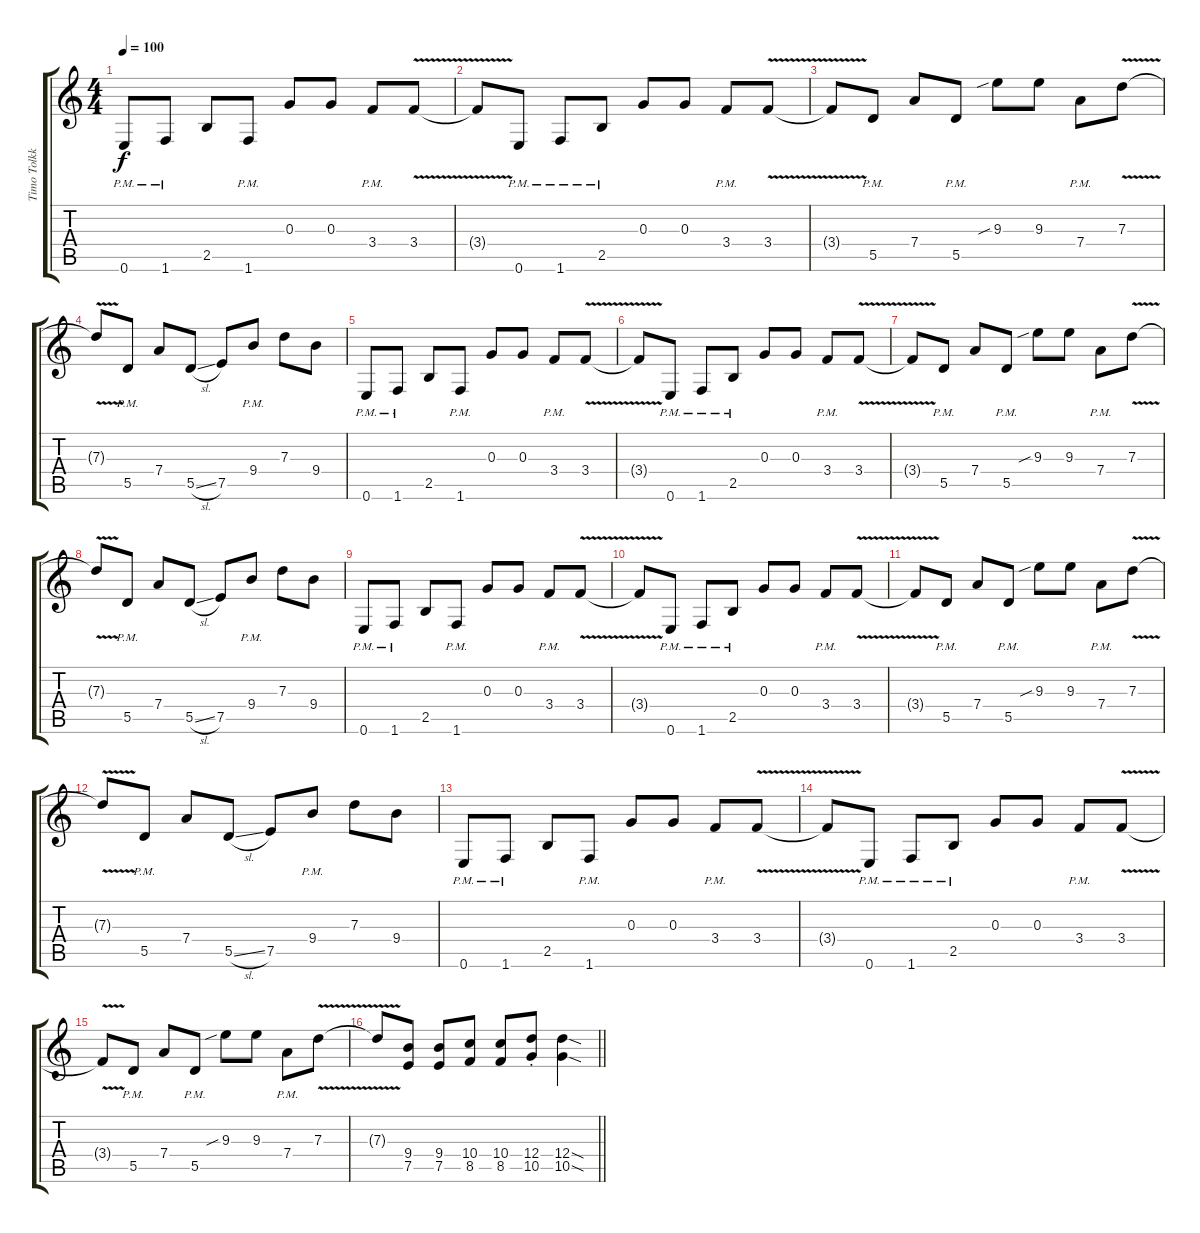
\track ("Timo Tolkki" "Timo Tolkk") {instrument distortionguitar}
\staff {score tabs}
\tuning (E4 B3 G3 D3 A2 E2) {hide}
\ts (4 4)
\tempo 100
\clef g2
\ks c
0.6{pm}.8{dy f} 1.6{pm}.8 2.5.8 1.6{pm}.8 0.3.8 0.3.8 3.4{pm}.8 3.4{v}.8 |
3.4{t}.8 0.6{pm}.8 1.6{pm}.8 2.5{pm}.8 0.3.8 0.3.8 3.4{pm}.8 3.4{v}.8 |
3.4{t}.8 5.5{pm}.8 7.4.8 5.5{pm}.8 9.3{sib}.8 9.3.8 7.4{pm}.8 7.3{v}.8 |
7.3{t}.8 5.5{pm}.8 7.4.8 5.5{sl}.8 7.5.8 9.4{pm}.8 7.3.8 9.4.8 |
0.6{pm}.8 1.6{pm}.8 2.5.8 1.6{pm}.8 0.3.8 0.3.8 3.4{pm}.8 3.4{v}.8 |
3.4{t}.8 0.6{pm}.8 1.6{pm}.8 2.5{pm}.8 0.3.8 0.3.8 3.4{pm}.8 3.4{v}.8 |
3.4{t}.8 5.5{pm}.8 7.4.8 5.5{pm}.8 9.3{sib}.8 9.3.8 7.4{pm}.8 7.3{v}.8 |
7.3{t}.8 5.5{pm}.8 7.4.8 5.5{sl}.8 7.5.8 9.4{pm}.8 7.3.8 9.4.8 |
0.6{pm}.8 1.6{pm}.8 2.5.8 1.6{pm}.8 0.3.8 0.3.8 3.4{pm}.8 3.4{v}.8 |
3.4{t}.8 0.6{pm}.8 1.6{pm}.8 2.5{pm}.8 0.3.8 0.3.8 3.4{pm}.8 3.4{v}.8 |
3.4{t}.8 5.5{pm}.8 7.4.8 5.5{pm}.8 9.3{sib}.8 9.3.8 7.4{pm}.8 7.3{v}.8 |
7.3{t}.8 5.5{pm}.8 7.4.8 5.5{sl}.8 7.5.8 9.4{pm}.8 7.3.8 9.4.8 |
0.6{pm}.8 1.6{pm}.8 2.5.8 1.6{pm}.8 0.3.8 0.3.8 3.4{pm}.8 3.4{v}.8 |
3.4{t}.8 0.6{pm}.8 1.6{pm}.8 2.5{pm}.8 0.3.8 0.3.8 3.4{pm}.8 3.4{v}.8 |
3.4{t}.8 5.5{pm}.8 7.4.8 5.5{pm}.8 9.3{sib}.8 9.3.8 7.4{pm}.8 7.3{v}.8 |
\barLineRight lightlight
7.3{t}.8 (9.4 7.5).8 (9.4 7.5).8 (10.4 8.5).8 (10.4 8.5).8 (12.4{st} 10.5{st}).8 (12.4{sod} 10.5{sod}).4
